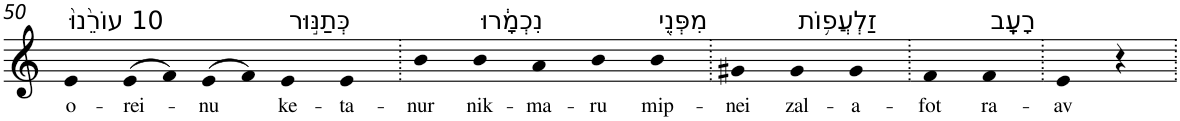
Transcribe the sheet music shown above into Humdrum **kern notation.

**kern	**text
*part1	*part1
*staff1	*staff1
*I"Piano	*
*I'Pno	*
!!LO:PB:g=z
*clefG2	*
*k[]	*
=50	=50
!LO:TX:a:t=10 עוֹרֵ֙נוּ֙	!
!	!LO:LY:b
4e	o-
!	!LO:LY:b
(>8e	-rei-
8f)	.
!	!LO:LY:b
(>8e	-nu
8f)	.
!LO:TX:a:t=כְּתַנּ֣וּר	!
!	!LO:LY:b
4e	ke-
!	!LO:LY:b
4e	-ta-
=51.	=51.
!	!LO:LY:b
4b	-nur
!LO:TX:a:t=נִכְמָ֔רוּ	!
!	!LO:LY:b
4b	nik-
!	!LO:LY:b
4a	-ma-
!	!LO:LY:b
4b	-ru
!LO:TX:a:t=מִפְּנֵ֖י	!
!	!LO:LY:b
4b	mip-
=52.	=52.
!	!LO:LY:b
4g#X	-nei
!LO:TX:a:t=זַלְעֲפ֥וֹת	!
!	!LO:LY:b
4g#	zal-
!	!LO:LY:b
4g#	-a-
=53.	=53.
!	!LO:LY:b
4f	-fot
!LO:TX:a:t=רָעָֽב	!
!	!LO:LY:b
4f	ra-
=54.	=54.
!	!LO:LY:b
4e	-av
4r	.
=.	=.
*-	*-
